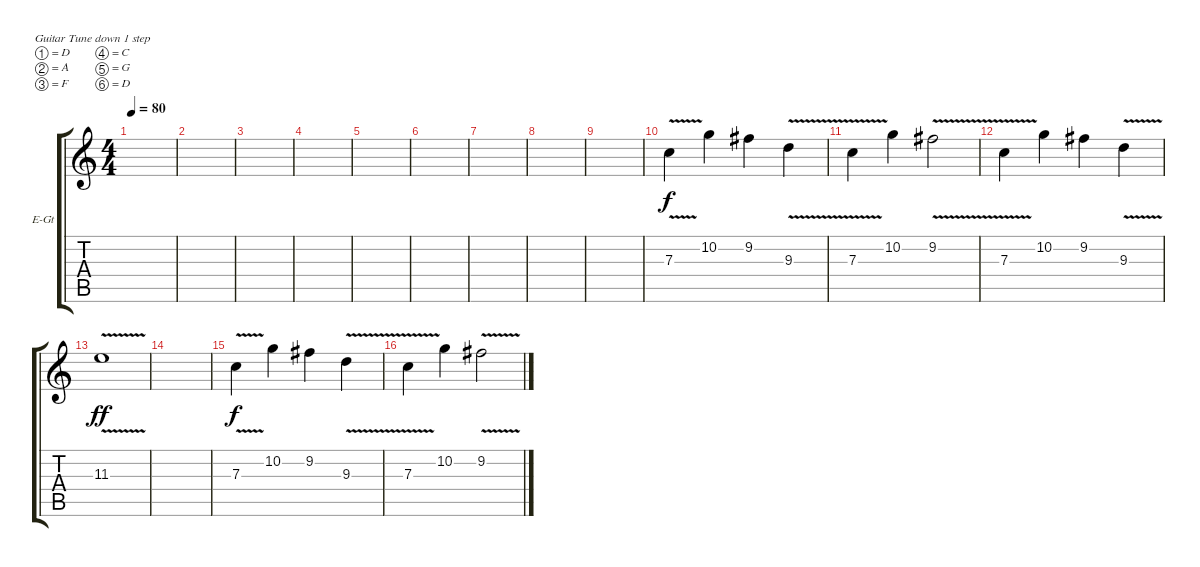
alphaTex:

\defaultSystemsLayout 4
\bracketExtendMode groupsimilarinstruments
\firstSystemTrackNameOrientation horizontal
\otherSystemsTrackNameOrientation horizontal
\track ("Intro Synth" "E-Gt") {instrument distortionguitar}
\staff {score tabs}
\tuning (D4 A3 F3 C3 G2 D2)
\ts (4 4)
\tempo 80
\clef g2
\scale
0.333333
\ks c
|
\scale
0.333333 |
\scale
0.333333 |
\scale
0.333333 |
\scale
0.333333 |
\scale
0.333333 |
\scale
0.333333 |
\scale
0.333333 |
\scale
0.333333 |
\scale
0.333333 7.3{v}.4 10.2.4 9.2.4 9.3{v}.4 |
\scale
0.333333 7.3{v}.4 10.2.4 9.2{v}.2 |
\scale
0.333333 7.3{v}.4 10.2.4 9.2.4 9.3{v}.4 |
\scale
0.333333 11.3{v}.1{dy ff} |
\scale
0.333333 |
\scale
0.333333 7.3{v}.4{dy f} 10.2.4 9.2.4 9.3{v}.4 |
7.3{v}.4 10.2.4 9.2{v}.2
